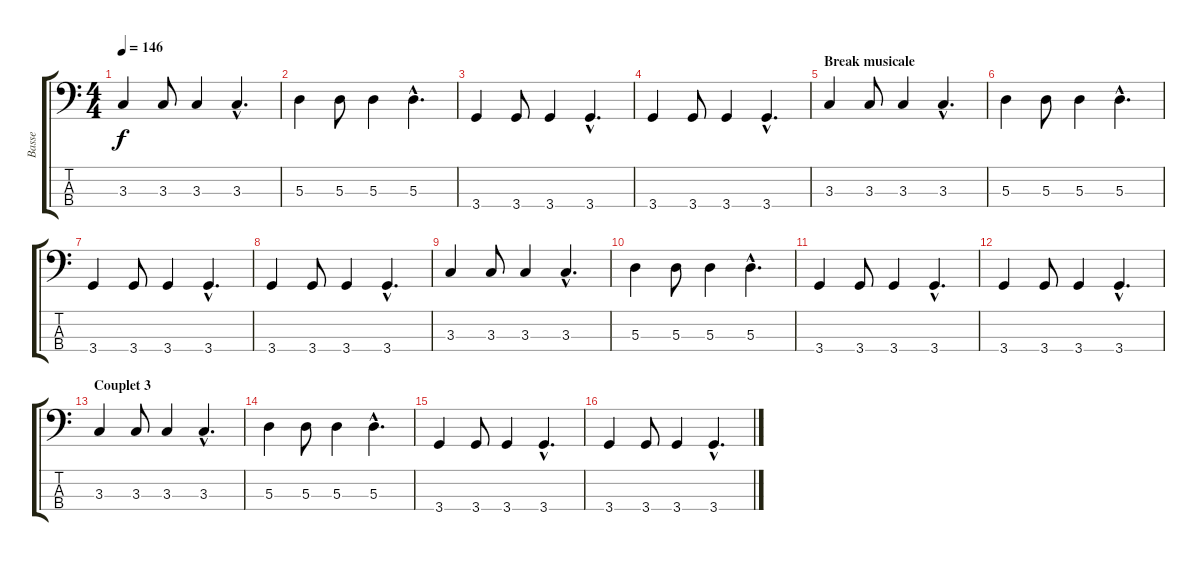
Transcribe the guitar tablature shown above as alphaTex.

\track ("Basse" "Basse") {instrument electricbassfinger}
\staff {score tabs}
\tuning (G2 D2 A1 E1) {hide}
\ts (4 4)
\tempo 146
\clef f4
\ks c
3.3.4{dy f} 3.3.8 3.3.4 3.3{hac}.4{d} |
5.3.4 5.3.8 5.3.4 5.3{hac}.4{d} |
3.4.4 3.4.8 3.4.4 3.4{hac}.4{d} |
3.4.4 3.4.8 3.4.4 3.4{hac}.4{d} |
\section ("" "Break musicale")
3.3.4 3.3.8 3.3.4 3.3{hac}.4{d} |
5.3.4 5.3.8 5.3.4 5.3{hac}.4{d} |
3.4.4 3.4.8 3.4.4 3.4{hac}.4{d} |
3.4.4 3.4.8 3.4.4 3.4{hac}.4{d} |
3.3.4 3.3.8 3.3.4 3.3{hac}.4{d} |
5.3.4 5.3.8 5.3.4 5.3{hac}.4{d} |
3.4.4 3.4.8 3.4.4 3.4{hac}.4{d} |
3.4.4 3.4.8 3.4.4 3.4{hac}.4{d} |
\section ("" "Couplet 3")
3.3.4 3.3.8 3.3.4 3.3{hac}.4{d} |
5.3.4 5.3.8 5.3.4 5.3{hac}.4{d} |
3.4.4 3.4.8 3.4.4 3.4{hac}.4{d} |
3.4.4 3.4.8 3.4.4 3.4{hac}.4{d}
